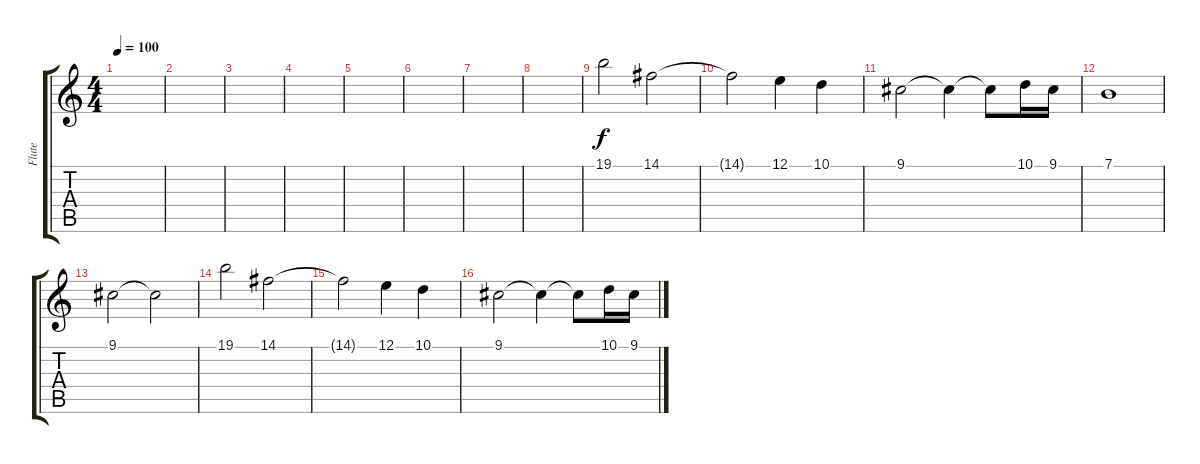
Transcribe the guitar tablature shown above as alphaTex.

\track ("Flute" "Flute") {instrument flute}
\staff {score tabs}
\tuning (E4 B3 G3 D3 A2 E2) {hide}
\ts (4 4)
\tempo 100
\clef g2
\ks c
|
|
|
|
|
|
|
|
19.1.2 14.1.2 |
14.1{t}.2 12.1.4 10.1.4 |
9.1.2 9.1{t}.4 9.1{t}.8 10.1.16 9.1.16 |
7.1.1 |
9.1.2 9.1{t}.2 |
19.1.2 14.1.2 |
14.1{t}.2 12.1.4 10.1.4 |
9.1.2 9.1{t}.4 9.1{t}.8 10.1.16 9.1.16
